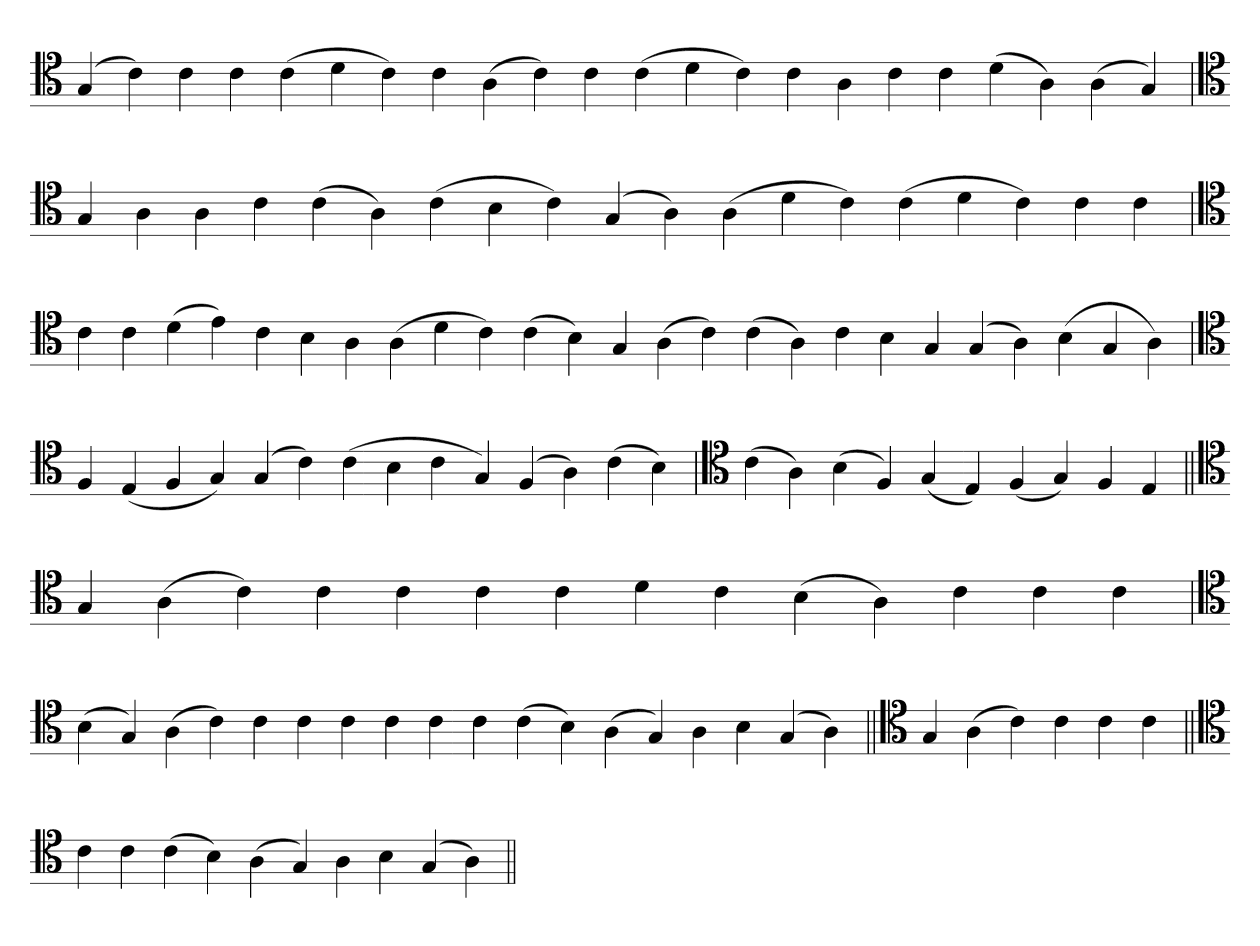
**kern
*part1
*staff1
*clefC4
=
(4G
4c)
4c
4c
(4c
4d
4c)
4c
(4A
4c)
4c
(4c
4d
4c)
4c
4A
4c
4c
(4d
4A)
(4A
4G)
='
*clefC4
4G
4A
4A
4c
(4c
4A)
(4c
4B
4c)
(4G
4A)
(4A
4d
4c)
(4c
4d
4c)
4c
4c
=
*clefC4
4c
4c
(4d
4e)
4c
4B
4A
(4A
4d
4c)
(4c
4B)
4G
(4A
4c)
(4c
4A)
4c
4B
4G
(4G
4A)
(4B
4G
4A)
='
*clefC4
4F
(4E
4F
4G)
(4G
4c)
(4c
4B
4c
4G)
(4F
4A)
(4c
4B)
=`
*clefC4
(4c
4A)
(4B
4F)
(4G
4E)
(4F
4G)
4F
4E
=||
*clefC4
4G
(4A
4c)
4c
4c
4c
4c
4d
4c
(4B
4A)
4c
4c
4c
=
*clefC4
(4B
4G)
(4A
4c)
4c
4c
4c
4c
4c
4c
(4c
4B)
(4A
4G)
4A
4B
(4G
4A)
=||
*clefC4
4G
(4A
4c)
4c
4c
4c
=||
*clefC4
4c
4c
(4c
4B)
(4A
4G)
4A
4B
(4G
4A)
=||
*-
